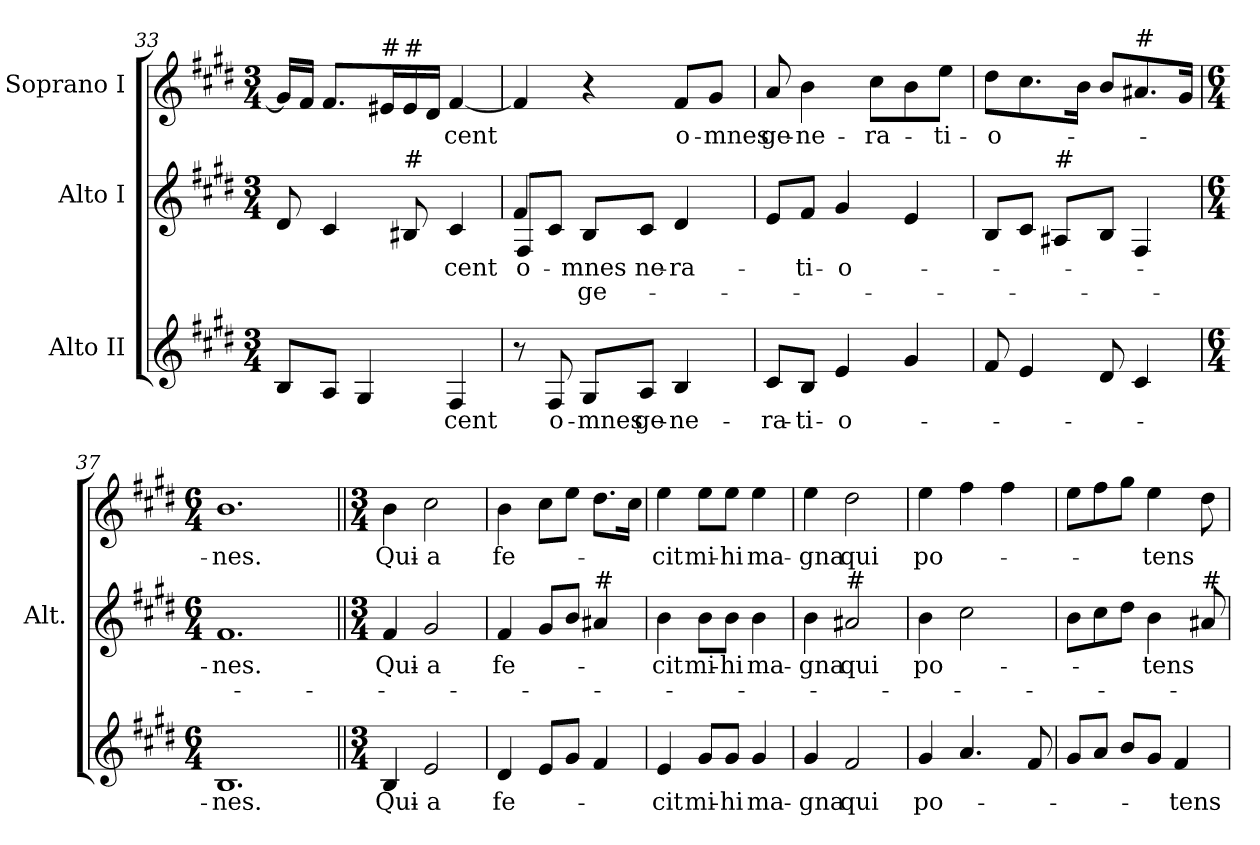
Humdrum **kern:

**kern	**text	**kern	**text	**text	**kern	**text
*part3	*part3	*part2	*part2	*part2	*part1	*part1
*staff3	*staff3	*staff2	*staff2	*staff2	*staff1	*staff1
*I"Alto II	*	*I"Alto I	*	*	*I"Soprano I	*
*	*	*I'Alt.	*	*	*	*
*clefG2	*	*clefG2	*	*	*clefG2	*
*k[f#c#g#d#]	*	*k[f#c#g#d#]	*	*	*k[f#c#g#d#]	*
*E:	*	*E:	*	*	*E:	*
*M3/4	*	*M3/4	*	*	*M3/4	*
=33	=33	=33	=33	=33	=33	=33
8Bi/L	.	8d#i/	.	.	16g#i/L]	.
.	.	.	.	.	16f#i/JJ	.
8Ai/J	.	4c#i/	.	.	8.f#i/L	.
4G#i/	.	.	.	.	.	.
!	!	!	!	!	!LO:TX:a:t=#	!
.	.	.	.	.	16e#i/L	.
!	!	!	!	!	!LO:TX:a:t=#	!
!	!	!LO:TX:a:t=#	!	!	!	!
.	.	8B#i/	.	.	16e#i/	.
.	.	.	.	.	16d#i/JJ	.
!	!LO:LY:b:color=#000000	!	!	!	!	!
!	!	!	!LO:LY:b:color=#000000	!	!	!
!	!	!	!	!	!	!LO:LY:b:color=#000000
4F#i/	-cent	4c#i/	-cent	.	[<4f#i/	-cent
!!LO:LB:g=z
=34	=34	=34	=34	=34	=34	=34
!	!	!	!LO:LY:b:color=#000000	!	!	!
*	*	*^	*	*	*	*
8r	.	4f#i/	8F#i/L	o-	.	4f#i/]	.
!	!LO:LY:b:color=#000000	!	!	!	!	!	!
8F#i/	o-	.	8c#i/J	.	.	.	.
!	!LO:LY:b:color=#000000	!	!	!	!	!	!
!	!	!	!	!LO:LY:b:color=#000000	!LO:LY:b:color=#000000	!	!
8G#i/L	-mnes	8Bi/L	2ryy	-mnes	ge-	4r	.
!	!LO:LY:b:color=#000000	!	!	!	!	!	!
!	!	!	!	!LO:LY:b:color=#000000	!	!	!
8Ai/J	ge-	8c#i/J	.	-ne-	.	.	.
!	!LO:LY:b:color=#000000	!	!	!	!	!	!
!	!	!	!	!LO:LY:b:color=#000000	!	!	!
!	!	!	!	!	!	!	!LO:LY:b:color=#000000
4Bi/	-ne-	4d#i/	.	-ra-	.	8f#i/L	o-
!	!	!	!	!	!	!	!LO:LY:b:color=#000000
.	.	.	.	.	.	8g#i/J	-mnes
*	*	*v	*v	*	*	*	*
=35	=35	=35	=35	=35	=35	=35
!	!LO:LY:b:color=#000000	!	!	!	!	!
!	!	!	!	!	!	!LO:LY:b:color=#000000
8c#i/L	-ra-	8ei/L	.	.	8ai/	ge-
!	!LO:LY:b:color=#000000	!	!	!	!	!
!	!	!	!LO:LY:b:color=#000000	!	!	!
!	!	!	!	!	!	!LO:LY:b:color=#000000
8Bi/J	-ti-	8f#i/J	-ti-	.	4bi\	-ne-
!	!LO:LY:b:color=#000000	!	!	!	!	!
!	!	!	!LO:LY:b:color=#000000	!	!	!
4ei/	-o-	4g#i/	-o-	.	.	.
!	!	!	!	!	!	!LO:LY:b:color=#000000
.	.	.	.	.	8cc#i\L	-ra-
4g#i/	.	4ei/	.	.	8bi\	.
!	!	!	!	!	!	!LO:LY:b:color=#000000
.	.	.	.	.	8eei\J	-ti-
=36	=36	=36	=36	=36	=36	=36
!	!	!	!	!	!	!LO:LY:b:color=#000000
8f#i/	.	8Bi/L	.	.	8dd#i\L	-o-
4ei/	.	8c#i/J	.	.	8.cc#i\	.
!	!	!LO:TX:a:t=#	!	!	!	!
.	.	8A#i/L	.	.	.	.
.	.	.	.	.	16bi\Jk	.
8d#i/	.	8Bi/J	.	.	8bi/L	.
!	!	!	!	!	!LO:TX:a:t=#	!
4c#i/	.	4F#i/	.	.	8.a#i/	.
.	.	.	.	.	16g#i/Jk	.
=37	=37	=37	=37	=37	=37	=37
*M6/4	*	*M6/4	*	*	*M6/4	*
!	!LO:LY:b:color=#000000	!	!	!	!	!
!	!	!	!LO:LY:b:color=#000000	!	!	!
!	!	!	!	!	!	!LO:LY:b:color=#000000
1.Bi	-nes.	1.f#i	-nes.	.	1.bi	-nes.
!!LO:PB:g=z
=38||	=38||	=38||	=38||	=38||	=38||	=38||
*M3/4	*	*M3/4	*	*	*M3/4	*
!	!LO:LY:b:color=#000000	!	!	!	!	!
!	!	!	!LO:LY:b:color=#000000	!	!	!
!	!	!	!	!	!	!LO:LY:b:color=#000000
4Bi/	Qui-	4f#i/	Qui-	.	4bi\	Qui-
!	!LO:LY:b:color=#000000	!	!	!	!	!
!	!	!	!LO:LY:b:color=#000000	!	!	!
!	!	!	!	!	!	!LO:LY:b:color=#000000
2ei/	-a	2g#i/	-a	.	2cc#i\	-a
=39	=39	=39	=39	=39	=39	=39
!	!LO:LY:b:color=#000000	!	!	!	!	!
!	!	!	!LO:LY:b:color=#000000	!	!	!
!	!	!	!	!	!	!LO:LY:b:color=#000000
4d#i/	fe-	4f#i/	fe-	.	4bi\	fe-
8ei/L	.	8g#i/L	.	.	8cc#i\L	.
8g#i/J	.	8bi/J	.	.	8eei\J	.
!	!	!LO:TX:a:t=#	!	!	!	!
4f#i/	.	4a#i/	.	.	8.dd#i\L	.
.	.	.	.	.	16cc#i\Jk	.
=40	=40	=40	=40	=40	=40	=40
!	!LO:LY:b:color=#000000	!	!	!	!	!
!	!	!	!LO:LY:b:color=#000000	!	!	!
!	!	!	!	!	!	!LO:LY:b:color=#000000
4ei/	-cit	4bi\	-cit	.	4eei\	-cit
!	!LO:LY:b:color=#000000	!	!	!	!	!
!	!	!	!LO:LY:b:color=#000000	!	!	!
!	!	!	!	!	!	!LO:LY:b:color=#000000
8g#i/L	mi-	8bi\L	mi-	.	8eei\L	mi-
!	!LO:LY:b:color=#000000	!	!	!	!	!
!	!	!	!LO:LY:b:color=#000000	!	!	!
!	!	!	!	!	!	!LO:LY:b:color=#000000
8g#i/J	-hi	8bi\J	-hi	.	8eei\J	-hi
!	!LO:LY:b:color=#000000	!	!	!	!	!
!	!	!	!LO:LY:b:color=#000000	!	!	!
!	!	!	!	!	!	!LO:LY:b:color=#000000
4g#i/	ma-	4bi\	ma-	.	4eei\	ma-
=41	=41	=41	=41	=41	=41	=41
!	!LO:LY:b:color=#000000	!	!	!	!	!
!	!	!	!LO:LY:b:color=#000000	!	!	!
!	!	!	!	!	!	!LO:LY:b:color=#000000
4g#i/	-gna	4bi\	-gna	.	4eei\	-gna
!	!LO:LY:b:color=#000000	!	!	!	!	!
!	!	!	!LO:LY:b:color=#000000	!	!	!
!	!	!LO:TX:a:t=#	!	!	!	!
!	!	!	!	!	!	!LO:LY:b:color=#000000
2f#i/	qui	2a#i/	qui	.	2dd#i\	qui
=42	=42	=42	=42	=42	=42	=42
!	!LO:LY:b:color=#000000	!	!	!	!	!
!	!	!	!LO:LY:b:color=#000000	!	!	!
!	!	!	!	!	!	!LO:LY:b:color=#000000
4g#i/	po-	4bi\	po-	.	4eei\	po-
4.ai/	.	2cc#i\	.	.	4ff#i\	.
.	.	.	.	.	4ff#i\	.
8f#i/	.	.	.	.	.	.
!!LO:LB:g=z
=43	=43	=43	=43	=43	=43	=43
8g#i/L	.	8bi\L	.	.	8eei\L	.
8ai/J	.	8cc#i\	.	.	8ff#i\	.
8bi/L	.	8dd#i\J	.	.	8gg#i\J	.
!	!	!	!LO:LY:b:color=#000000	!	!	!
!	!	!	!	!	!	!LO:LY:b:color=#000000
8g#i/J	.	4bi\	-tens	.	4eei\	-tens
!	!LO:LY:b:color=#000000	!	!	!	!	!
4f#i/	-tens	.	.	.	.	.
!	!	!LO:TX:a:t=#	!	!	!	!
.	.	8a#i/	.	.	8dd#i\	.
=	=	=	=	=	=	=
*-	*-	*-	*-	*-	*-	*-
